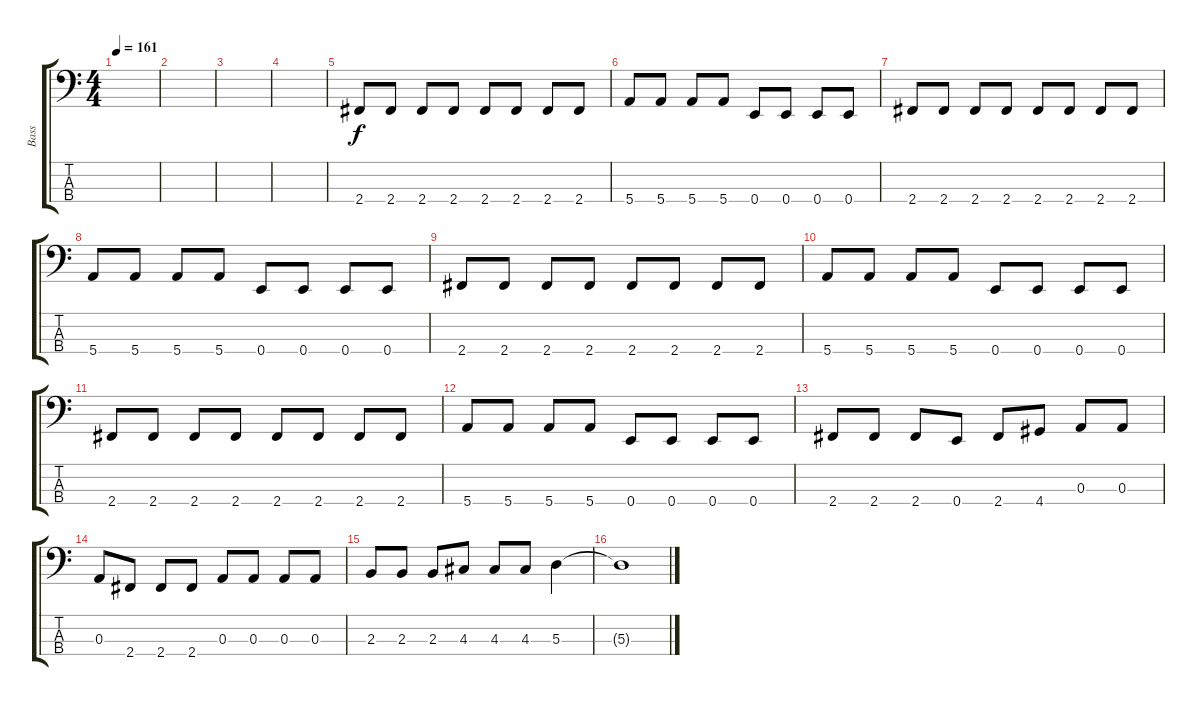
\track ("Bass" "Bass") {instrument electricbasspick}
\staff {score tabs}
\tuning (G2 D2 A1 E1) {hide}
\ts (4 4)
\tempo 161
\clef f4
\ks c
|
|
|
|
2.4.8 2.4.8 2.4.8 2.4.8 2.4.8 2.4.8 2.4.8 2.4.8 |
5.4.8 5.4.8 5.4.8 5.4.8 0.4.8 0.4.8 0.4.8 0.4.8 |
2.4.8 2.4.8 2.4.8 2.4.8 2.4.8 2.4.8 2.4.8 2.4.8 |
5.4.8 5.4.8 5.4.8 5.4.8 0.4.8 0.4.8 0.4.8 0.4.8 |
2.4.8 2.4.8 2.4.8 2.4.8 2.4.8 2.4.8 2.4.8 2.4.8 |
5.4.8 5.4.8 5.4.8 5.4.8 0.4.8 0.4.8 0.4.8 0.4.8 |
2.4.8 2.4.8 2.4.8 2.4.8 2.4.8 2.4.8 2.4.8 2.4.8 |
5.4.8 5.4.8 5.4.8 5.4.8 0.4.8 0.4.8 0.4.8 0.4.8 |
2.4.8 2.4.8 2.4.8 0.4.8 2.4.8 4.4.8 0.3.8 0.3.8 |
0.3.8 2.4.8 2.4.8 2.4.8 0.3.8 0.3.8 0.3.8 0.3.8 |
2.3.8 2.3.8 2.3.8 4.3.8 4.3.8 4.3.8 5.3.4 |
5.3{t}.1
